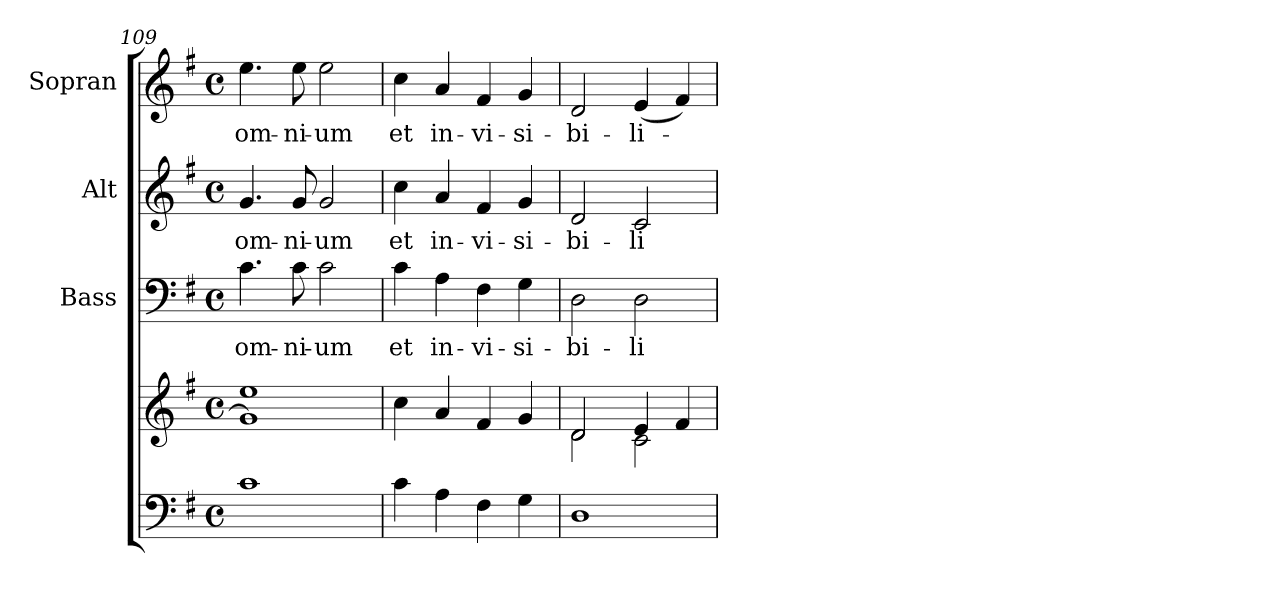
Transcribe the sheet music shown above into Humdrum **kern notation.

**kern	**kern	**kern	**text	**kern	**text	**kern	**text
*part4	*part4	*part3	*part3	*part2	*part2	*part1	*part1
*staff5	*staff4	*staff3	*staff3	*staff2	*staff2	*staff1	*staff1
*	*	*I"Bass	*	*I"Alt	*	*I"Sopran	*
*	*	*I'B.	*	*I'A.	*	*I'S.	*
*clefF4	*clefG2	*clefF4	*	*clefG2	*	*clefG2	*
*k[f#]	*k[f#]	*k[f#]	*	*k[f#]	*	*k[f#]	*
*G:	*G:	*G:	*	*G:	*	*G:	*
*M4/4	*M4/4	*M4/4	*	*M4/4	*	*M4/4	*
*met(c)	*met(c)	*met(c)	*	*met(c)	*	*met(c)	*
=109	=109	=109	=109	=109	=109	=109	=109
*	*^	*	*	*	*	*	*
!	!	!	!	!LO:LY:b	!	!LO:LY:b	!	!LO:LY:b
1c	1ee	1g]	4.c\	om-	4.g/	om-	4.ee\	om-
!	!	!	!	!LO:LY:b	!	!LO:LY:b	!	!LO:LY:b
.	.	.	8c\	-ni-	8g/	-ni-	8ee\	-ni-
!	!	!	!	!LO:LY:b	!	!LO:LY:b	!	!LO:LY:b
.	.	.	2c\	-um	2g/	-um	2ee\	-um
*	*v	*v	*	*	*	*	*	*
=110	=110	=110	=110	=110	=110	=110	=110
!	!	!	!LO:LY:b	!	!LO:LY:b	!	!LO:LY:b
4c\	4cc\	4c\	et	4cc\	et	4cc\	et
!	!	!	!LO:LY:b	!	!LO:LY:b	!	!LO:LY:b
4A\	4a/	4A\	in-	4a/	in-	4a/	in-
!	!	!	!LO:LY:b	!	!LO:LY:b	!	!LO:LY:b
4F#\	4f#/	4F#\	-vi-	4f#/	-vi-	4f#/	-vi-
!	!	!	!LO:LY:b	!	!LO:LY:b	!	!LO:LY:b
4G\	4g/	4G\	-si-	4g/	-si-	4g/	-si-
=111	=111	=111	=111	=111	=111	=111	=111
*	*^	*	*	*	*	*	*
!	!	!	!	!LO:LY:b	!	!LO:LY:b	!	!LO:LY:b
1D	2d/	2d\	2D\	-bi-	2d/	-bi-	2d/	-bi-
!	!	!	!	!LO:LY:b	!	!LO:LY:b	!	!LO:LY:b
.	4e/	2c\	2D\	-li-	2c/	-li-	(<4e/	-li-
.	4f#/	.	.	.	.	.	4f#/)	.
*	*v	*v	*	*	*	*	*	*
=	=	=	=	=	=	=	=
*-	*-	*-	*-	*-	*-	*-	*-
